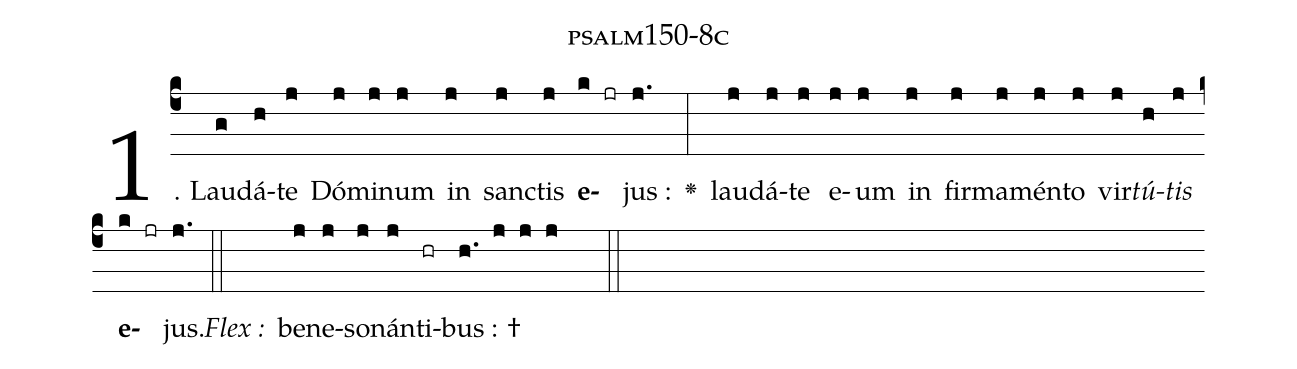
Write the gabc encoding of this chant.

name: psalm150-8c;
%%
(c4)1. L{au}(g)dá(h)te(j) Dó(j)mi(j)num(j) in(j) san(j)ctis(j) <b>e</b>(k jr)jus :(j.) <v>\greheightstar</v>(:) lau(j)dá(j)te(j) e(j)um(j) in(j) fir(j)ma(j)mén(j)to(j) vir(j)<i>tú</i>(h)<i>tis</i>(j) <b>e</b>(k jr)jus.(j.) (::)
<i>Flex :</i>()  be(j)ne(j)so(j)nán(j)ti(hr)bus : †(h. j j j  ::)
